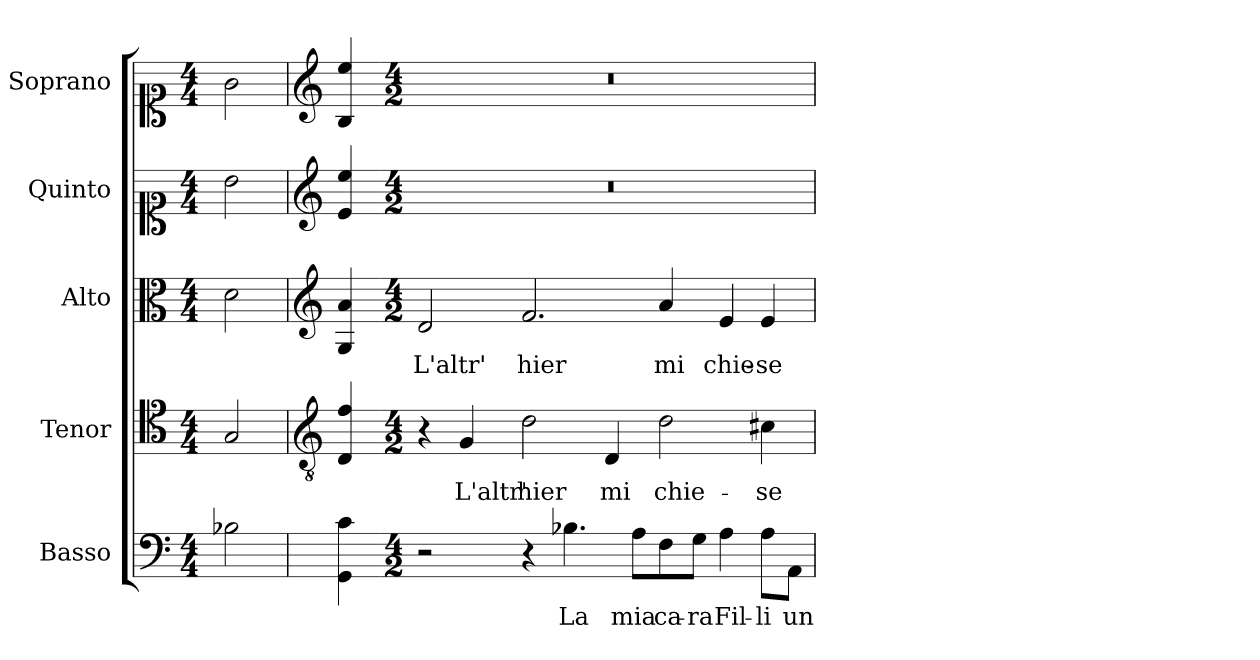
**kern	**text	**kern	**text	**kern	**text	**kern	**kern
*part5	*part5	*part4	*part4	*part3	*part3	*part2	*part1
*staff5	*staff5	*staff4	*staff4	*staff3	*staff3	*staff2	*staff1
*I"Basso	*	*I"Tenor	*	*I"Alto	*	*I"Quinto	*I"Soprano
*	*	*I'T.	*	*I'A.	*	*	*I'Sop.
!!LO:PB:g=z
*clefF4	*	*clefC4	*	*clefC3	*	*clefC1	*clefC1
*	*	*ITrd7c12	*	*	*	*	*
*k[]	*	*k[]	*	*k[]	*	*k[]	*k[]
*C:	*	*C:	*	*C:	*	*C:	*C:
*M4/4	*	*M4/4	*	*M4/4	*	*M4/4	*M4/4
=1	=1	=1	=1	=1	=1	=1	=1
!LO:N:head=open	!	!LO:N:head=open	!	!LO:N:head=open	!	!LO:N:head=open	!LO:N:head=open
2B-Xi\	.	2GGi/	.	2di\	.	2bi\	2gi\
=2	=2	=2	=2	=2	=2	=2	=2
*	*	*clefGv2	*	*clefG2	*	*clefG2	*clefG2
4GGi\ 4ci	.	4DDi/ 4Fi	.	4Gi/ 4ai	.	4ei/ 4eei	4Bi/ 4eei
=3-	=3-	=3-	=3-	=3-	=3-	=3-	=3-
*M4/2	*	*M4/2	*	*M4/2	*	*M4/2	*M4/2
!	!	!	!	!	!LO:LY:b:color=#000000	!LO:N:vis=1	!LO:N:vis=1
2r	.	4r	.	2di/	L'altr'	0r	0r
!	!	!	!LO:LY:b:color=#000000	!	!	!	!
.	.	4GGi/	L'altr'	.	.	.	.
!	!	!	!LO:LY:b:color=#000000	!	!	!	!
!	!	!	!	!	!LO:LY:b:color=#000000	!	!
4r	.	2Di\	hier	2.fi/	hier	.	.
!	!LO:LY:b:color=#000000	!	!	!	!	!	!
4.B-Xi\	La	.	.	.	.	.	.
!	!	!	!LO:LY:b:color=#000000	!	!	!	!
.	.	4DDi/	mi	.	.	.	.
!	!LO:LY:b:color=#000000	!	!	!	!	!	!
8Ai\L	mia	.	.	.	.	.	.
!	!LO:LY:b:color=#000000	!	!	!	!	!	!
!	!	!	!LO:LY:b:color=#000000	!	!	!	!
!	!	!	!	!	!LO:LY:b:color=#000000	!	!
8Fi\	ca-	2Di\	chie-	4ai/	mi	.	.
!	!LO:LY:b:color=#000000	!	!	!	!	!	!
8Gi\J	-ra	.	.	.	.	.	.
!	!LO:LY:b:color=#000000	!	!	!	!	!	!
!	!	!	!	!	!LO:LY:b:color=#000000	!	!
4Ai\	Fil-	.	.	4ei/	chie-	.	.
!	!LO:LY:b:color=#000000	!	!	!	!	!	!
!	!	!	!LO:LY:b:color=#000000	!	!	!	!
!	!	!	!	!	!LO:LY:b:color=#000000	!	!
8Ai\L	-li	4C#Xi\	-se	4ei/	-se	.	.
!	!LO:LY:b:color=#000000	!	!	!	!	!	!
8AAi\J	un	.	.	.	.	.	.
=	=	=	=	=	=	=	=
*-	*-	*-	*-	*-	*-	*-	*-
